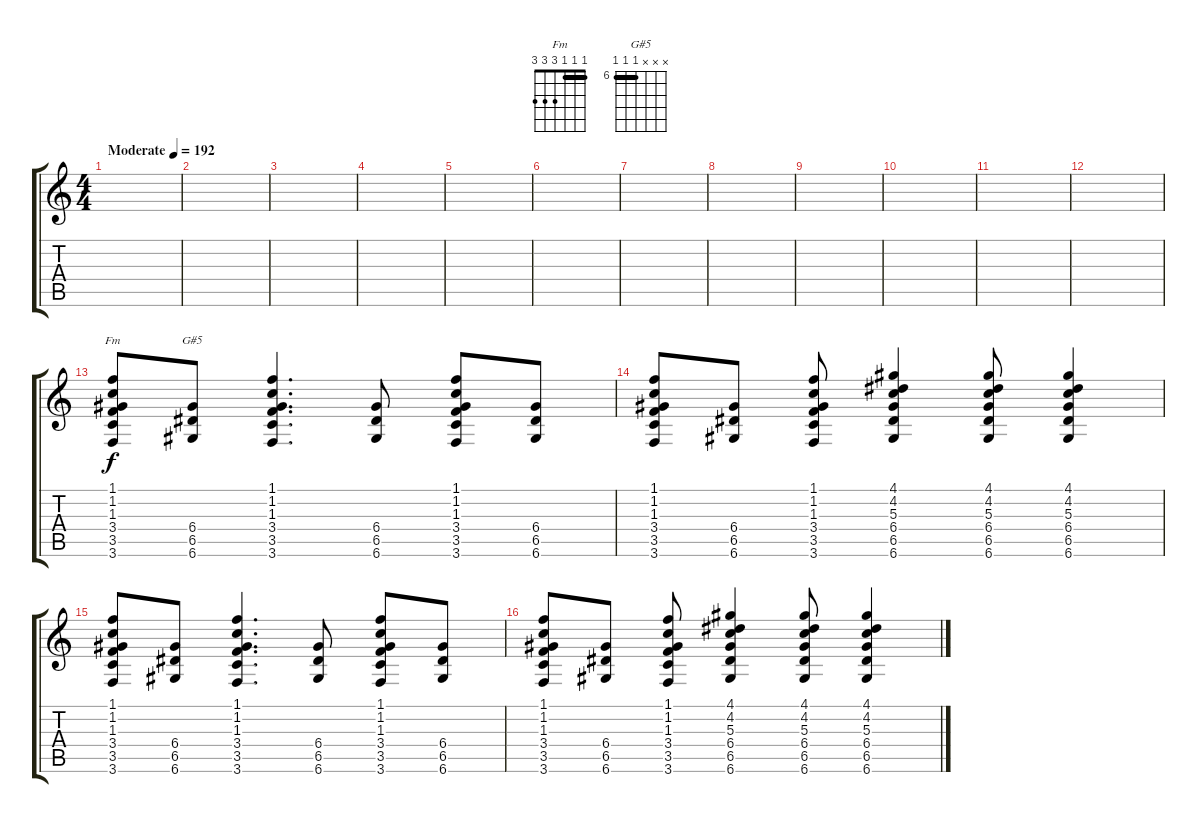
\track "" {instrument distortionguitar}
\staff {score tabs}
\tuning (E4 B3 G3 D3 A2 D2) {hide}
\chord ("Fm" 1 1 1 3 3 3) {barre 1}
\chord ("G#5" x x x 6 6 6) {firstfret 6 barre 6}
\ts (4 4)
\tempo (192 "Moderate")
\clef g2
\ks c
|
|
|
|
|
|
|
|
|
|
|
|
(1.1 1.2 1.3 3.4 3.5 3.6).8{ch "Fm"} (6.4 6.5 6.6).8{ch "G#5"} (1.1 1.2 1.3 3.4 3.5 3.6).4{d} (6.4 6.5 6.6).8 (1.1 1.2 1.3 3.4 3.5 3.6).8 (6.4 6.5 6.6).8 |
(1.1 1.2 1.3 3.4 3.5 3.6).8 (6.4 6.5 6.6).8 (1.1 1.2 1.3 3.4 3.5 3.6).8 (4.1 4.2 5.3 6.4 6.5 6.6).4 (4.1 4.2 5.3 6.4 6.5 6.6).8 (4.1 4.2 5.3 6.4 6.5 6.6).4 |
(1.1 1.2 1.3 3.4 3.5 3.6).8 (6.4 6.5 6.6).8 (1.1 1.2 1.3 3.4 3.5 3.6).4{d} (6.4 6.5 6.6).8 (1.1 1.2 1.3 3.4 3.5 3.6).8 (6.4 6.5 6.6).8 |
(1.1 1.2 1.3 3.4 3.5 3.6).8 (6.4 6.5 6.6).8 (1.1 1.2 1.3 3.4 3.5 3.6).8 (4.1 4.2 5.3 6.4 6.5 6.6).4 (4.1 4.2 5.3 6.4 6.5 6.6).8 (4.1 4.2 5.3 6.4 6.5 6.6).4
